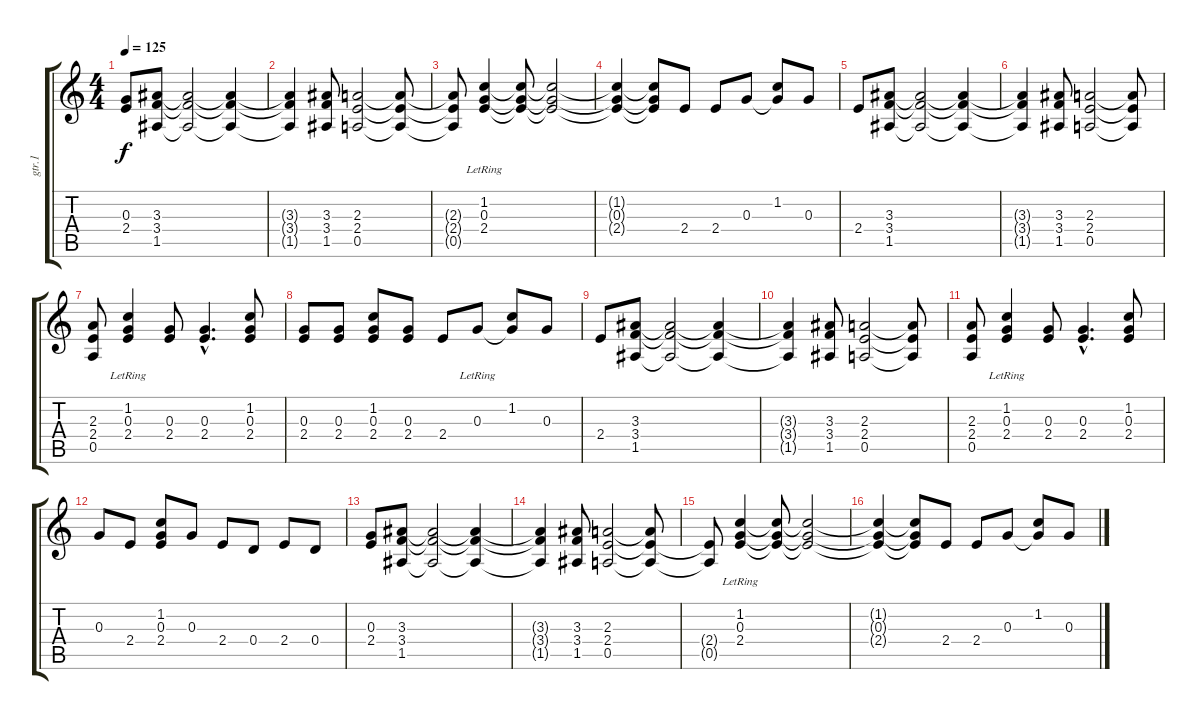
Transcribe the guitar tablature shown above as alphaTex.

\track ("gtr.1" "gtr.1") {instrument distortionguitar}
\staff {score tabs}
\tuning (E4 B3 G3 D3 A2 E2) {hide}
\ts (4 4)
\tempo 125
\clef g2
\ks c
(0.3 2.4).8{dy f} (3.3 3.4 1.5).8 (3.3{t} 3.4{t} 1.5{t}).2 (3.3{t} 3.4{t} 1.5{t}).4 |
(3.3{t} 3.4{t} 1.5{t}).4 (3.3 3.4 1.5).8 (2.3 2.4 0.5).2 (2.3{t} 2.4{t} 0.5{t}).8 |
(2.3{t} 2.4{t} 0.5{t}).8 (1.2{lr} 0.3{lr} 2.4{lr}).4 (1.2{t} 0.3{t} 2.4{t}).8 (1.2{t} 0.3{t} 2.4{t}).2 |
(1.2{t} 0.3{t} 2.4{t}).4 (1.2{t} 0.3{t} 2.4{t}).8 2.4.8 2.4.8 0.3.8 (1.2 0.3{t}).8 0.3.8 |
2.4.8 (3.3 3.4 1.5).8 (3.3{t} 3.4{t} 1.5{t}).2 (3.3{t} 3.4{t} 1.5{t}).4 |
(3.3{t} 3.4{t} 1.5{t}).4 (3.3 3.4 1.5).8 (2.3 2.4 0.5).2 (2.3{t} 2.4{t} 0.5{t}).8 |
(2.3 2.4 0.5).8 (1.2{lr} 0.3{lr} 2.4{lr}).4 (0.3 2.4).8 (0.3{hac} 2.4{hac}).4{d} (1.2 0.3 2.4).8 |
(0.3 2.4).8 (0.3 2.4).8 (1.2 0.3 2.4).8 (0.3 2.4).8 2.4.8 0.3{lr}.8 (1.2 0.3{t}).8 0.3.8 |
2.4.8 (3.3 3.4 1.5).8 (3.3{t} 3.4{t} 1.5{t}).2 (3.3{t} 3.4{t} 1.5{t}).4 |
(3.3{t} 3.4{t} 1.5{t}).4 (3.3 3.4 1.5).8 (2.3 2.4 0.5).2 (2.3{t} 2.4{t} 0.5{t}).8 |
(2.3 2.4 0.5).8 (1.2{lr} 0.3{lr} 2.4{lr}).4 (0.3 2.4).8 (0.3{hac} 2.4{hac}).4{d} (1.2 0.3 2.4).8 |
0.3.8 2.4.8 (1.2 0.3 2.4).8 0.3.8 2.4.8 0.4.8 2.4.8 0.4.8 |
(0.3 2.4).8{volume 11} (3.3 3.4 1.5).8 (3.3{t} 3.4{t} 1.5{t}).2 (3.3{t} 3.4{t} 1.5{t}).4 |
(3.3{t} 3.4{t} 1.5{t}).4 (3.3 3.4 1.5).8 (2.3 2.4 0.5).2 (2.3{t} 2.4{t} 0.5{t}).8 |
(2.4{t} 0.5{t}).8{volume 8} (1.2{lr} 0.3{lr} 2.4{lr}).4 (1.2{t} 0.3{t} 2.4{t}).8 (1.2{t} 0.3{t} 2.4{t}).2 |
(1.2{t} 0.3{t} 2.4{t}).4 (1.2{t} 0.3{t} 2.4{t}).8 2.4.8 2.4.8 0.3.8 (1.2 0.3{t}).8 0.3.8
